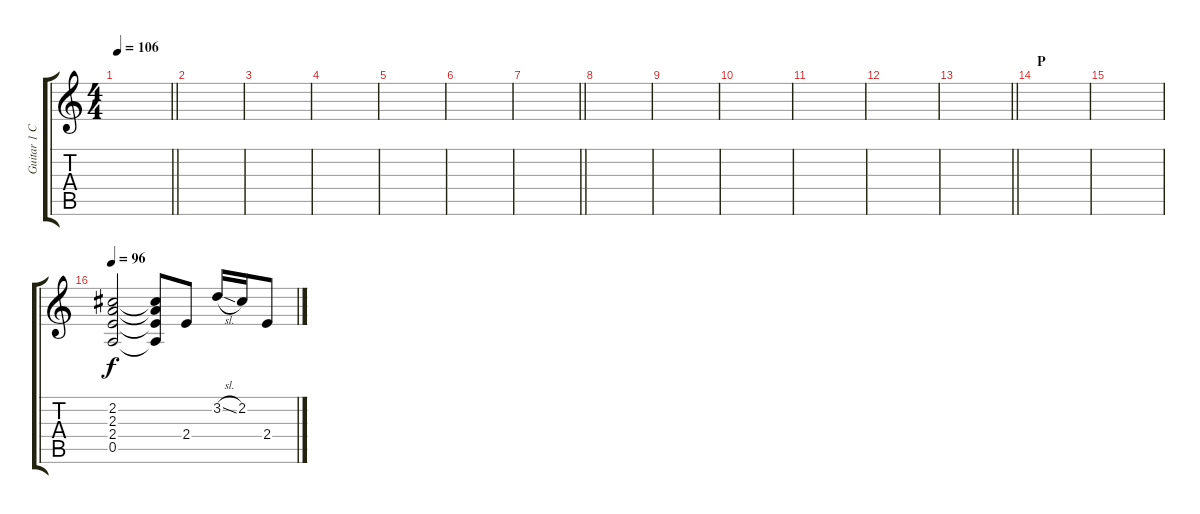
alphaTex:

\track ("Guitar 1 CLEAN" "Guitar 1 C") {instrument electricguitarclean bank 4}
\staff {score tabs}
\tuning (E4 B3 G3 D3 A2 E2) {hide}
\ts (4 4)
\tempo 106
\clef g2
\barLineRight lightlight
\ks c
|
|
|
|
|
|
\barLineRight lightlight
|
|
|
|
|
|
\barLineRight lightlight
|
\section ("" "P")
|
|
\tempo 96
(2.2 2.3 2.4 0.5).2 (2.2{t} 2.3{t} 2.4{t} 0.5{t}).8 2.4.8 3.2{sl}.16 2.2.16 2.4.8
